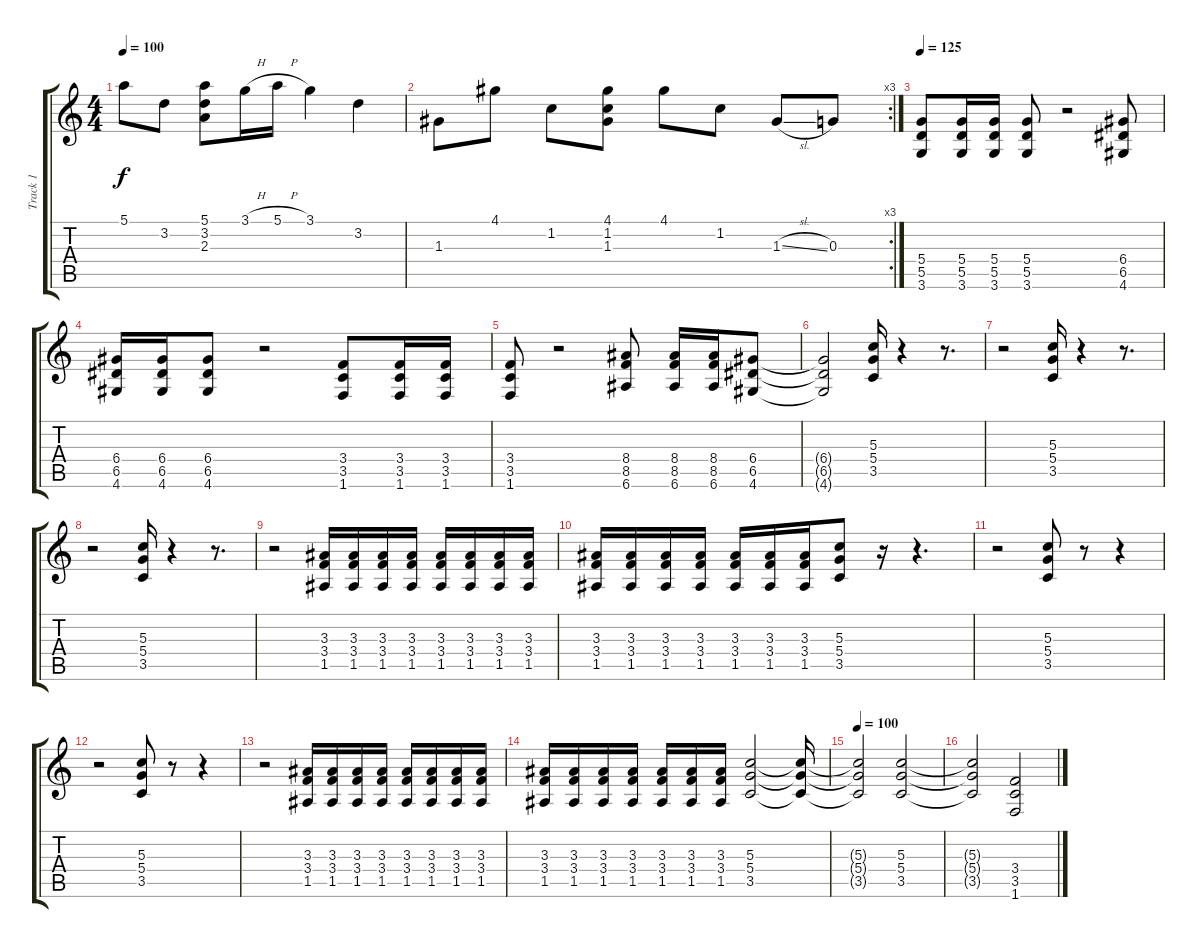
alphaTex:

\track ("Track 1" "Track 1") {instrument acousticguitarsteel}
\staff {score tabs}
\tuning (E4 B3 G3 D3 A2 E2) {hide}
\ts (4 4)
\tempo 100
\clef g2
\ks c
5.1.8{dy f} 3.2.8 (5.1 3.2 2.3).8 3.1{h}.16 5.1{h}.16 3.1.4 3.2.4 |
\rc 3
1.3.8 4.1.8 1.2.8 (4.1 1.2 1.3).8 4.1.8 1.2.8 1.3{sl}.8 0.3.8 |
\tempo 125
(5.4 5.5 3.6).8{instrument distortionguitar} (5.4 5.5 3.6).16 (5.4 5.5 3.6).16 (5.4 5.5 3.6).8 r.2 (6.4 6.5 4.6).8 |
(6.4 6.5 4.6).16 (6.4 6.5 4.6).16 (6.4 6.5 4.6).8 r.2 (3.4 3.5 1.6).8 (3.4 3.5 1.6).16 (3.4 3.5 1.6).16 |
(3.4 3.5 1.6).8 r.2 (8.4 8.5 6.6).8 (8.4 8.5 6.6).16 (8.4 8.5 6.6).16 (6.4 6.5 4.6).8 |
(6.4{t} 6.5{t} 4.6{t}).2 (5.3 5.4 3.5).16 r.4 r.8{d} |
r.2 (5.3 5.4 3.5).16 r.4 r.8{d} |
r.2 (5.3 5.4 3.5).16 r.4 r.8{d} |
r.2 (3.3 3.4 1.5).16 (3.3 3.4 1.5).16 (3.3 3.4 1.5).16 (3.3 3.4 1.5).16 (3.3 3.4 1.5).16 (3.3 3.4 1.5).16 (3.3 3.4 1.5).16 (3.3 3.4 1.5).16 |
(3.3 3.4 1.5).16 (3.3 3.4 1.5).16 (3.3 3.4 1.5).16 (3.3 3.4 1.5).16 (3.3 3.4 1.5).16 (3.3 3.4 1.5).16 (3.3 3.4 1.5).16 (5.3 5.4 3.5).8 r.16 r.4{d} |
r.2 (5.3 5.4 3.5).8 r.8 r.4 |
r.2 (5.3 5.4 3.5).8 r.8 r.4 |
r.2 (3.3 3.4 1.5).16 (3.3 3.4 1.5).16 (3.3 3.4 1.5).16 (3.3 3.4 1.5).16 (3.3 3.4 1.5).16 (3.3 3.4 1.5).16 (3.3 3.4 1.5).16 (3.3 3.4 1.5).16 |
(3.3 3.4 1.5).16 (3.3 3.4 1.5).16 (3.3 3.4 1.5).16 (3.3 3.4 1.5).16 (3.3 3.4 1.5).16 (3.3 3.4 1.5).16 (3.3 3.4 1.5).16 (5.3 5.4 3.5).2 (5.3{t} 5.4{t} 3.5{t}).16 |
\tempo 100
(5.3{t} 5.4{t} 3.5{t}).2 (5.3 5.4 3.5).2 |
(5.3{t} 5.4{t} 3.5{t}).2 (3.4 3.5 1.6).2
